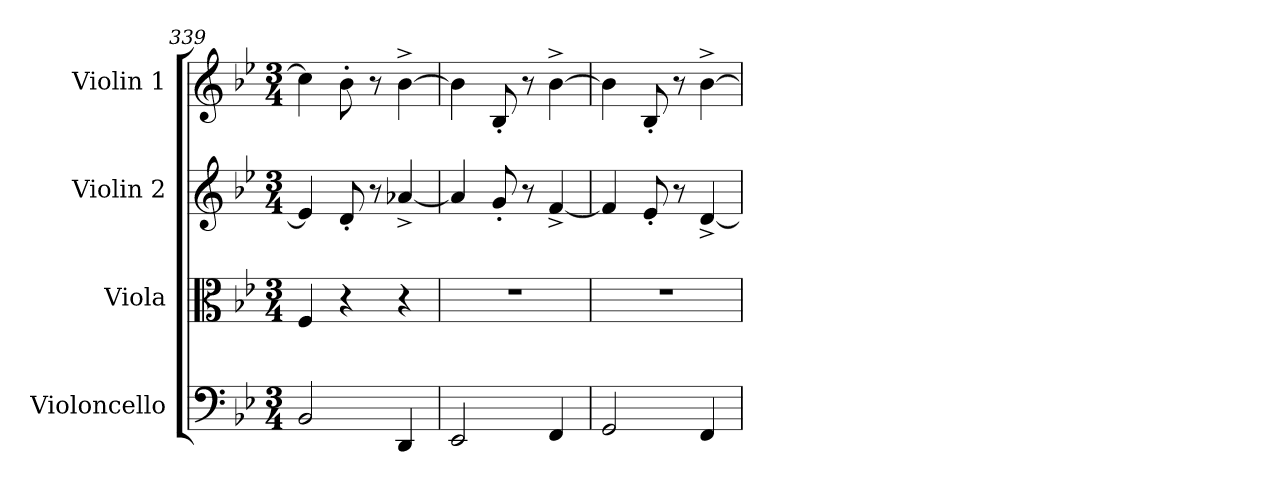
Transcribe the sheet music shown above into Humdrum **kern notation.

**kern	**kern	**kern	**kern
*part4	*part3	*part2	*part1
*staff4	*staff3	*staff2	*staff1
*I"Violoncello	*I"Viola	*I"Violin 2	*I"Violin 1
*I'Vc	*I'Vla	*I'Vln	*I'Vln
*clefF4	*clefC3	*clefG2	*clefG2
*k[b-e-]	*k[b-e-]	*k[b-e-]	*k[b-e-]
*M3/4	*M3/4	*M3/4	*M3/4
=339	=339	=339	=339
2BB-/	4F/	4e-/]	4cc\]
.	4r	8d'/	8b-'\
.	.	8r	8r
4DD/	4r	[4a-X^/	[4b-^\
=340	=340	=340	=340
2EE-/	2.r	4a-/]	4b-\]
.	.	8g'/	8B-'/
.	.	8r	8r
4FF/	.	[4f^/	[4b-^\
=341	=341	=341	=341
2GG/	2.r	4f/]	4b-\]
.	.	8e-'/	8B-'/
.	.	8r	8r
4FF/	.	[4d^/	[4b-^\
=	=	=	=
*-	*-	*-	*-
